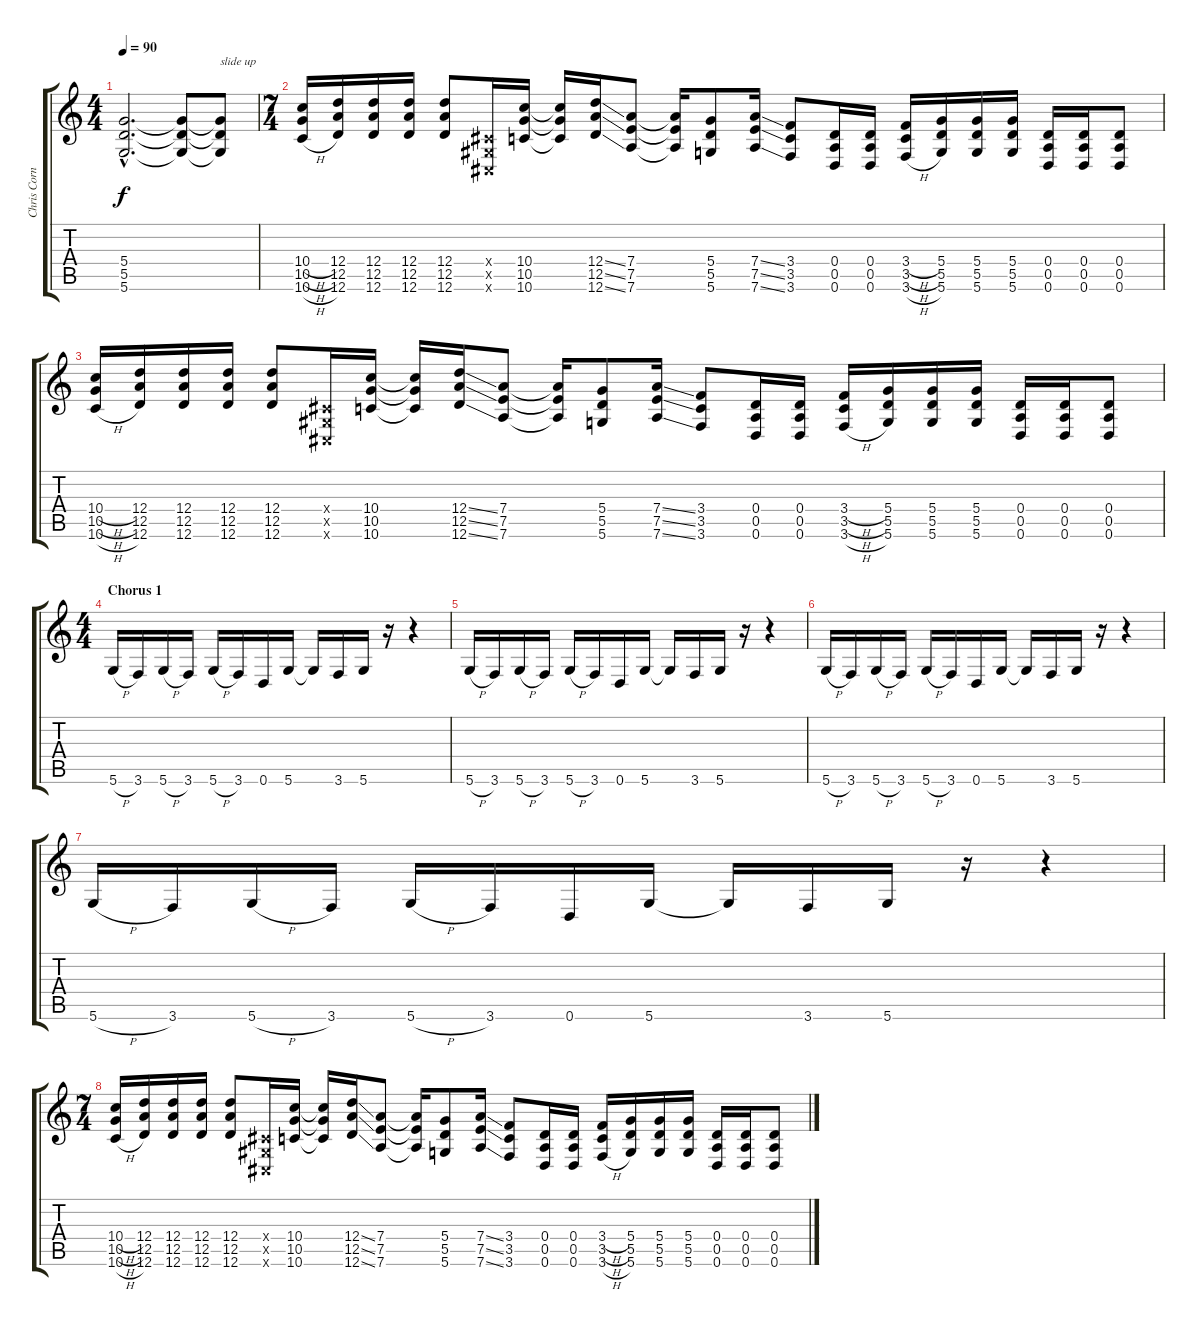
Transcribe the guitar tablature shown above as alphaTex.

\track ("Chris Cornell" "Chris Corn") {instrument overdrivenguitar}
\staff {score tabs}
\tuning (E4 B3 G3 D3 A2 D2) {hide}
\ts (4 4)
\tempo 90
\clef g2
\ks c
(5.4{hac t} 5.5{hac t} 5.6{hac t}).2{d dy f} (5.4{t} 5.5{t} 5.6{t}).8 (5.4{t} 5.5{t} 5.6{t}).8{txt "slide up"} |
\ts (7 4)
(10.4{h} 10.5{h} 10.6{h}).16 (12.4 12.5 12.6).16 (12.4 12.5 12.6).16 (12.4 12.5 12.6).16 (12.4 12.5 12.6).8 (-1.4{x} -1.5{x} -1.6{x}).16 (10.4 10.5 10.6).16 (10.4{t} 10.5{t} 10.6{t}).16 (12.4{ss} 12.5{ss} 12.6{ss}).16 (7.4 7.5 7.6).8 (7.4{t} 7.5{t} 7.6{t}).16 (5.4 5.5 5.6).8 (7.4{ss} 7.5{ss} 7.6{ss}).16 (3.4 3.5 3.6).8 (0.4 0.5 0.6).16 (0.4 0.5 0.6).16 (3.4{h} 3.5{h} 3.6{h}).16 (5.4 5.5 5.6).16 (5.4 5.5 5.6).16 (5.4 5.5 5.6).16 (0.4 0.5 0.6).16 (0.4 0.5 0.6).16 (0.4 0.5 0.6).8 |
(10.4{h} 10.5{h} 10.6{h}).16 (12.4 12.5 12.6).16 (12.4 12.5 12.6).16 (12.4 12.5 12.6).16 (12.4 12.5 12.6).8 (-1.4{x} -1.5{x} -1.6{x}).16 (10.4 10.5 10.6).16 (10.4{t} 10.5{t} 10.6{t}).16 (12.4{ss} 12.5{ss} 12.6{ss}).16 (7.4 7.5 7.6).8 (7.4{t} 7.5{t} 7.6{t}).16 (5.4 5.5 5.6).8 (7.4{ss} 7.5{ss} 7.6{ss}).16 (3.4 3.5 3.6).8 (0.4 0.5 0.6).16 (0.4 0.5 0.6).16 (3.4{h} 3.5{h} 3.6{h}).16 (5.4 5.5 5.6).16 (5.4 5.5 5.6).16 (5.4 5.5 5.6).16 (0.4 0.5 0.6).16 (0.4 0.5 0.6).16 (0.4 0.5 0.6).8 |
\ts (4 4)
\section ("" "Chorus 1")
5.6{h}.16 3.6.16 5.6{h}.16 3.6.16 5.6{h}.16 3.6.16 0.6.16 5.6.16 5.6{t}.16 3.6.16 5.6.16 r.16 r.4 |
5.6{h}.16 3.6.16 5.6{h}.16 3.6.16 5.6{h}.16 3.6.16 0.6.16 5.6.16 5.6{t}.16 3.6.16 5.6.16 r.16 r.4 |
5.6{h}.16 3.6.16 5.6{h}.16 3.6.16 5.6{h}.16 3.6.16 0.6.16 5.6.16 5.6{t}.16 3.6.16 5.6.16 r.16 r.4 |
5.6{h}.16 3.6.16 5.6{h}.16 3.6.16 5.6{h}.16 3.6.16 0.6.16 5.6.16 5.6{t}.16 3.6.16 5.6.16 r.16 r.4 |
\ts (7 4)
(10.4{h} 10.5{h} 10.6{h}).16 (12.4 12.5 12.6).16 (12.4 12.5 12.6).16 (12.4 12.5 12.6).16 (12.4 12.5 12.6).8 (-1.4{x} -1.5{x} -1.6{x}).16 (10.4 10.5 10.6).16 (10.4{t} 10.5{t} 10.6{t}).16 (12.4{ss} 12.5{ss} 12.6{ss}).16 (7.4 7.5 7.6).8 (7.4{t} 7.5{t} 7.6{t}).16 (5.4 5.5 5.6).8 (7.4{ss} 7.5{ss} 7.6{ss}).16 (3.4 3.5 3.6).8 (0.4 0.5 0.6).16 (0.4 0.5 0.6).16 (3.4{h} 3.5{h} 3.6{h}).16 (5.4 5.5 5.6).16 (5.4 5.5 5.6).16 (5.4 5.5 5.6).16 (0.4 0.5 0.6).16 (0.4 0.5 0.6).16 (0.4 0.5 0.6).8
